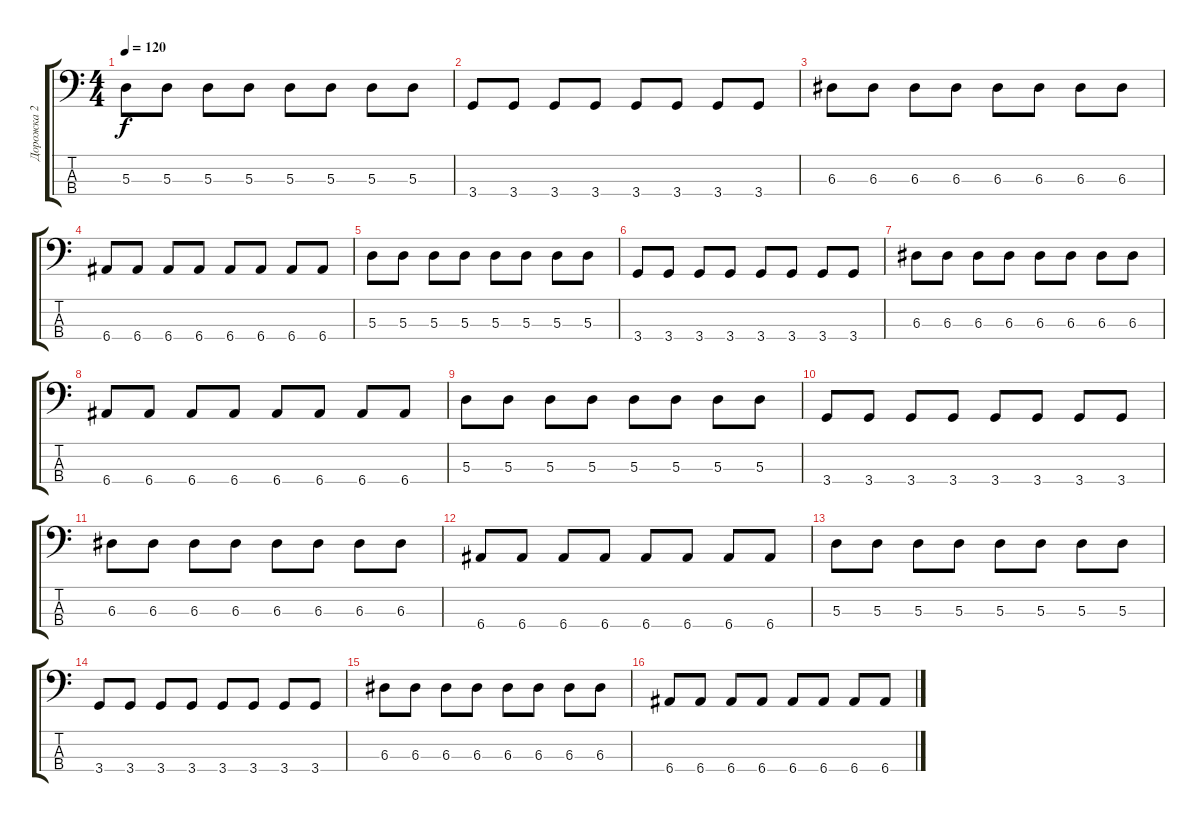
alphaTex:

\track ("Дорожка 2" "Дорожка 2") {instrument electricbassfinger}
\staff {score tabs}
\tuning (G2 D2 A1 E1) {hide}
\ts (4 4)
\tempo 120
\clef f4
\ks c
5.3.8{dy f} 5.3.8 5.3.8 5.3.8 5.3.8 5.3.8 5.3.8 5.3.8 |
3.4.8 3.4.8 3.4.8 3.4.8 3.4.8 3.4.8 3.4.8 3.4.8 |
6.3.8 6.3.8 6.3.8 6.3.8 6.3.8 6.3.8 6.3.8 6.3.8 |
6.4.8 6.4.8 6.4.8 6.4.8 6.4.8 6.4.8 6.4.8 6.4.8 |
5.3.8 5.3.8 5.3.8 5.3.8 5.3.8 5.3.8 5.3.8 5.3.8 |
3.4.8 3.4.8 3.4.8 3.4.8 3.4.8 3.4.8 3.4.8 3.4.8 |
6.3.8 6.3.8 6.3.8 6.3.8 6.3.8 6.3.8 6.3.8 6.3.8 |
6.4.8 6.4.8 6.4.8 6.4.8 6.4.8 6.4.8 6.4.8 6.4.8 |
5.3.8 5.3.8 5.3.8 5.3.8 5.3.8 5.3.8 5.3.8 5.3.8 |
3.4.8 3.4.8 3.4.8 3.4.8 3.4.8 3.4.8 3.4.8 3.4.8 |
6.3.8 6.3.8 6.3.8 6.3.8 6.3.8 6.3.8 6.3.8 6.3.8 |
6.4.8 6.4.8 6.4.8 6.4.8 6.4.8 6.4.8 6.4.8 6.4.8 |
5.3.8 5.3.8 5.3.8 5.3.8 5.3.8 5.3.8 5.3.8 5.3.8 |
3.4.8 3.4.8 3.4.8 3.4.8 3.4.8 3.4.8 3.4.8 3.4.8 |
6.3.8 6.3.8 6.3.8 6.3.8 6.3.8 6.3.8 6.3.8 6.3.8 |
6.4.8 6.4.8 6.4.8 6.4.8 6.4.8 6.4.8 6.4.8 6.4.8
